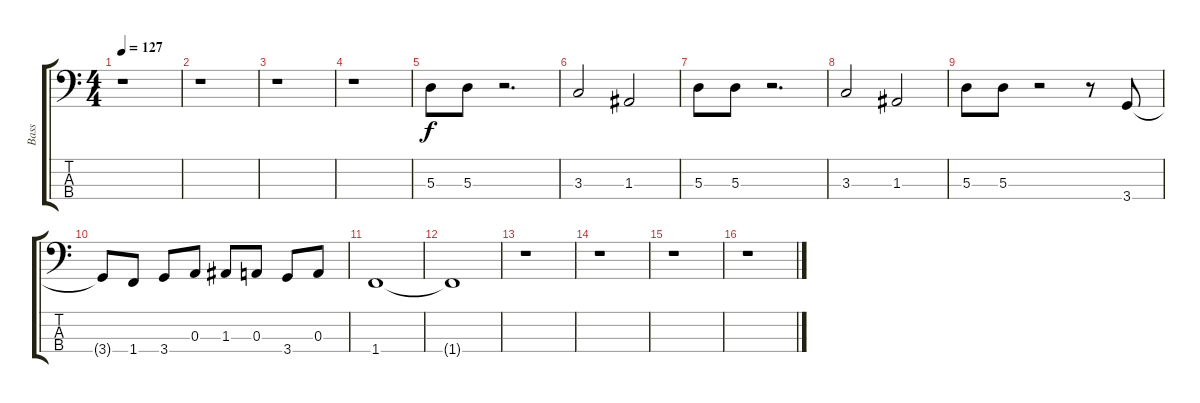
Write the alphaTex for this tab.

\track ("Bass" "Bass") {instrument electricbassfinger}
\staff {score tabs}
\tuning (G2 D2 A1 E1) {hide}
\ts (4 4)
\tempo 127
\clef f4
\ks c
r.1{dy f instrument electricbassfinger} |
r.1 |
r.1 |
r.1 |
5.3.8 5.3.8 r.2{d} |
3.3.2 1.3.2 |
5.3.8 5.3.8 r.2{d} |
3.3.2 1.3.2 |
5.3.8 5.3.8 r.2 r.8 3.4.8 |
3.4{t}.8 1.4.8 3.4.8 0.3.8 1.3.8 0.3.8 3.4.8 0.3.8 |
1.4.1 |
1.4{t}.1 |
r.1 |
r.1 |
r.1 |
r.1
